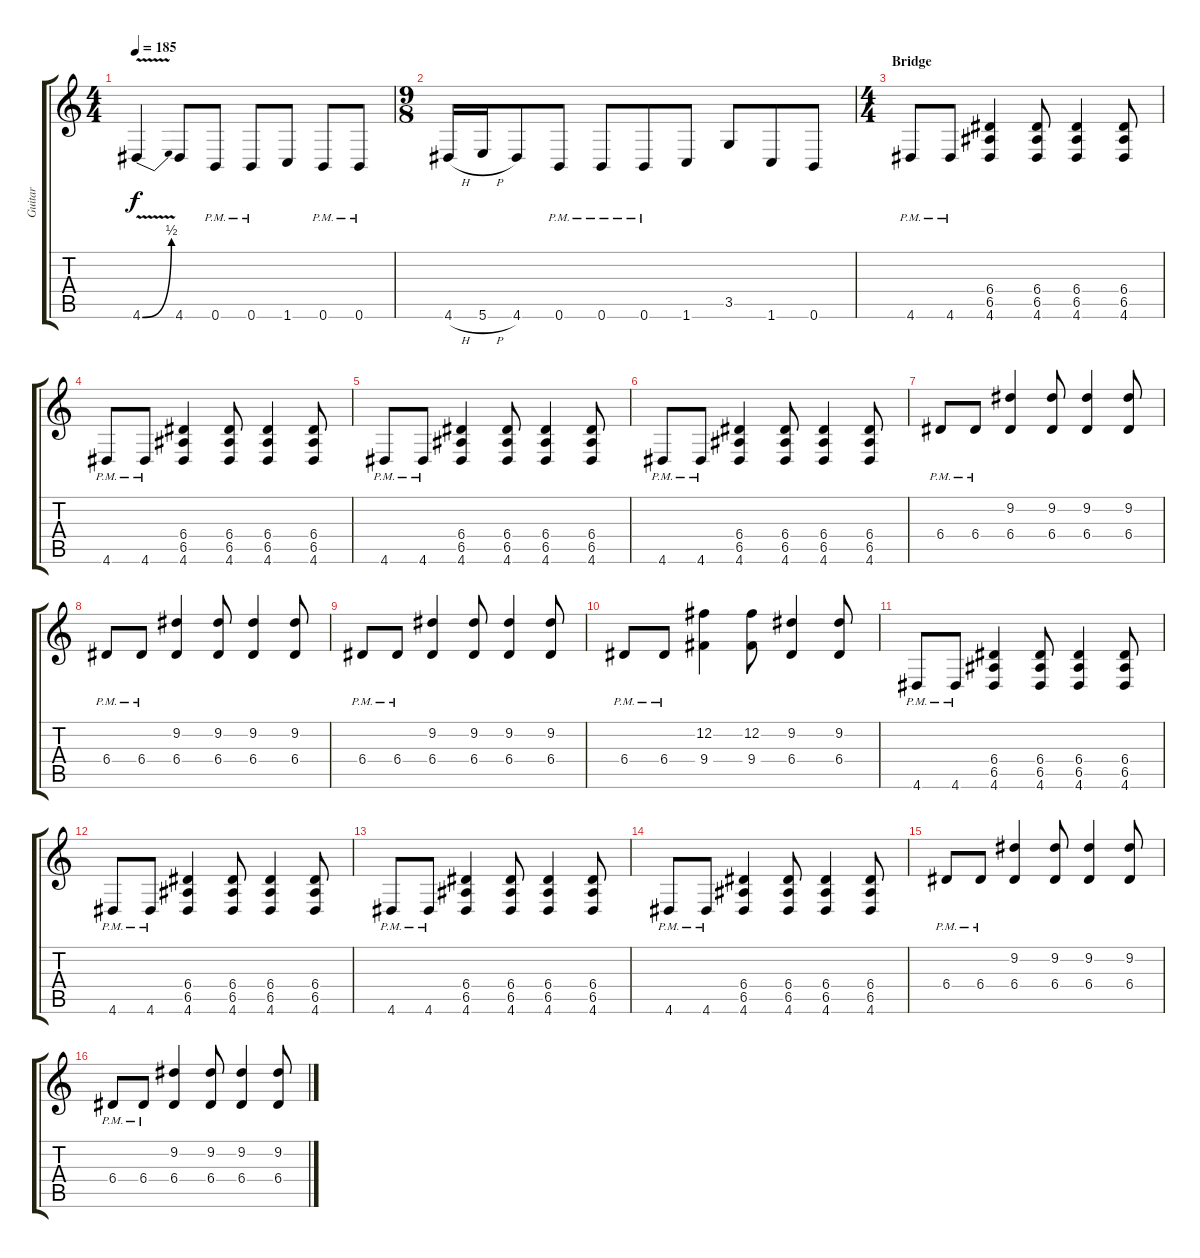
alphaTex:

\track ("Guitar" "Guitar") {instrument overdrivenguitar}
\staff {score tabs}
\tuning (B3 Gb3 D3 A2 E2 B1) {hide}
\ts (4 4)
\tempo 185
\clef g2
\ks c
4.6{be (bend 0 0 60 2) v}.4{dy f} 4.6.8 0.6{pm}.8 0.6{pm}.8 1.6.8 0.6{pm}.8 0.6{pm}.8 |
\ts (9 8)
4.6{h}.16 5.6{h}.16 4.6.8 0.6{pm}.8 0.6{pm}.8 0.6{pm}.8 1.6.8 3.5.8 1.6.8 0.6.8 |
\ts (4 4)
\section ("" "Bridge")
4.6{pm}.8 4.6{pm}.8 (6.4 6.5 4.6).4 (6.4 6.5 4.6).8 (6.4 6.5 4.6).4 (6.4 6.5 4.6).8 |
4.6{pm}.8 4.6{pm}.8 (6.4 6.5 4.6).4 (6.4 6.5 4.6).8 (6.4 6.5 4.6).4 (6.4 6.5 4.6).8 |
4.6{pm}.8 4.6{pm}.8 (6.4 6.5 4.6).4 (6.4 6.5 4.6).8 (6.4 6.5 4.6).4 (6.4 6.5 4.6).8 |
4.6{pm}.8 4.6{pm}.8 (6.4 6.5 4.6).4 (6.4 6.5 4.6).8 (6.4 6.5 4.6).4 (6.4 6.5 4.6).8 |
6.4{pm}.8 6.4{pm}.8 (9.2 6.4).4 (9.2 6.4).8 (9.2 6.4).4 (9.2 6.4).8 |
6.4{pm}.8 6.4{pm}.8 (9.2 6.4).4 (9.2 6.4).8 (9.2 6.4).4 (9.2 6.4).8 |
6.4{pm}.8 6.4{pm}.8 (9.2 6.4).4 (9.2 6.4).8 (9.2 6.4).4 (9.2 6.4).8 |
6.4{pm}.8 6.4{pm}.8 (12.2 9.4).4 (12.2 9.4).8 (9.2 6.4).4 (9.2 6.4).8 |
4.6{pm}.8 4.6{pm}.8 (6.4 6.5 4.6).4 (6.4 6.5 4.6).8 (6.4 6.5 4.6).4 (6.4 6.5 4.6).8 |
4.6{pm}.8 4.6{pm}.8 (6.4 6.5 4.6).4 (6.4 6.5 4.6).8 (6.4 6.5 4.6).4 (6.4 6.5 4.6).8 |
4.6{pm}.8 4.6{pm}.8 (6.4 6.5 4.6).4 (6.4 6.5 4.6).8 (6.4 6.5 4.6).4 (6.4 6.5 4.6).8 |
4.6{pm}.8 4.6{pm}.8 (6.4 6.5 4.6).4 (6.4 6.5 4.6).8 (6.4 6.5 4.6).4 (6.4 6.5 4.6).8 |
6.4{pm}.8 6.4{pm}.8 (9.2 6.4).4 (9.2 6.4).8 (9.2 6.4).4 (9.2 6.4).8 |
6.4{pm}.8 6.4{pm}.8 (9.2 6.4).4 (9.2 6.4).8 (9.2 6.4).4 (9.2 6.4).8
